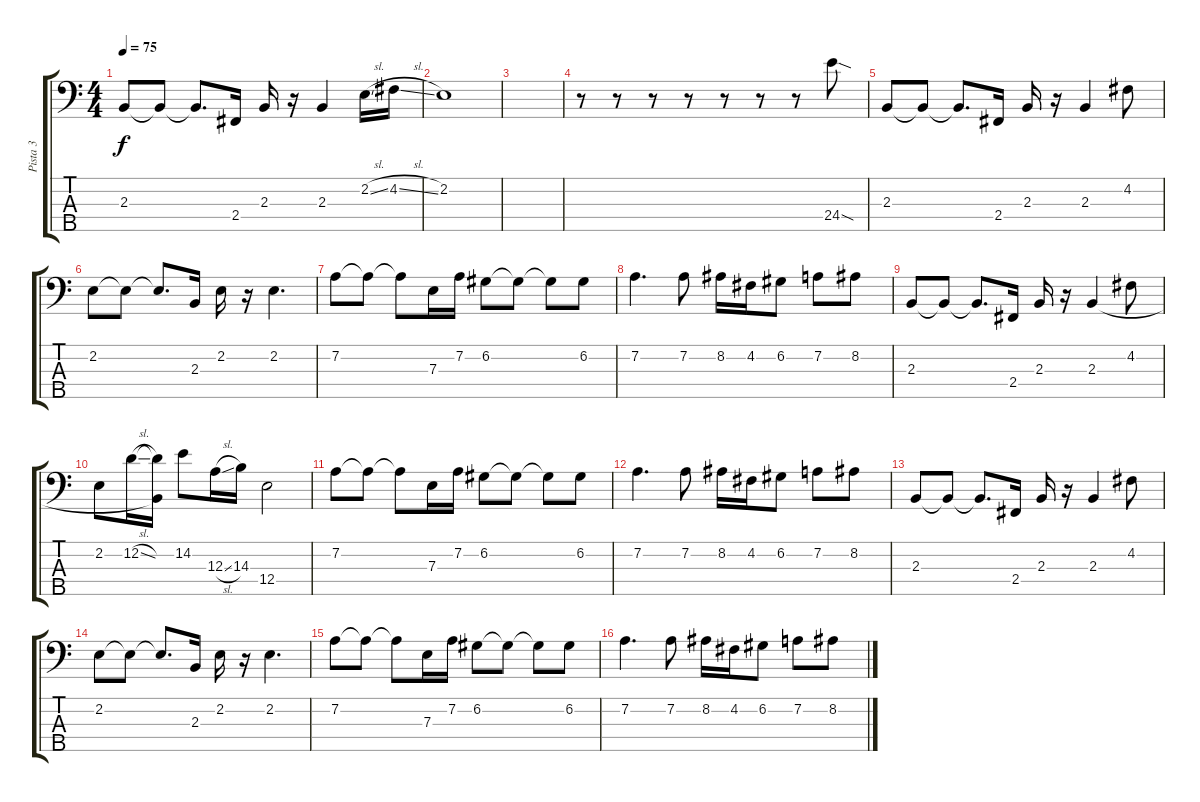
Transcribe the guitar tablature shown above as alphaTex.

\track ("Pista 3" "Pista 3") {instrument electricbassfinger}
\staff {score tabs}
\tuning (G2 D2 A1 E1 B0) {hide}
\ts (4 4)
\tempo 75
\clef f4
\ks c
2.3.8{dy f} 2.3{t}.8 2.3{t}.8{d} 2.4.16 2.3.16 r.16 2.3.4 2.2{sl}.16 4.2{sl}.16 |
2.2.1 |
|
r.8 r.8 r.8 r.8 r.8 r.8 r.8 24.4{sod}.8 |
2.3.8 2.3{t}.8 2.3{t}.8{d} 2.4.16 2.3.16 r.16 2.3.4 4.2.8 |
2.2.8 2.2{t}.8 2.2{t}.8{d} 2.3.16 2.2.16 r.16 2.2.4{d} |
7.2.8 7.2{t}.8 7.2{t}.8 7.3.16 7.2.16 6.2.8 6.2{t}.8 6.2{t}.8 6.2.8 |
7.2.4{d} 7.2.8 8.2.16 4.2.16 6.2.8 7.2.8 8.2.8 |
2.3.8 2.3{t}.8 2.3{t}.8{d} 2.4.16 2.3.16 r.16 2.3.4 4.2.8 |
2.2.8 12.2{sl}.16 (12.2{t} 2.3{t}).16 14.2.8 12.3{sl}.16 14.3.16 12.4.2 |
7.2.8 7.2{t}.8 7.2{t}.8 7.3.16 7.2.16 6.2.8 6.2{t}.8 6.2{t}.8 6.2.8 |
7.2.4{d} 7.2.8 8.2.16 4.2.16 6.2.8 7.2.8 8.2.8 |
2.3.8 2.3{t}.8 2.3{t}.8{d} 2.4.16 2.3.16 r.16 2.3.4 4.2.8 |
2.2.8 2.2{t}.8 2.2{t}.8{d} 2.3.16 2.2.16 r.16 2.2.4{d} |
7.2.8 7.2{t}.8 7.2{t}.8 7.3.16 7.2.16 6.2.8 6.2{t}.8 6.2{t}.8 6.2.8 |
7.2.4{d} 7.2.8 8.2.16 4.2.16 6.2.8 7.2.8 8.2.8
